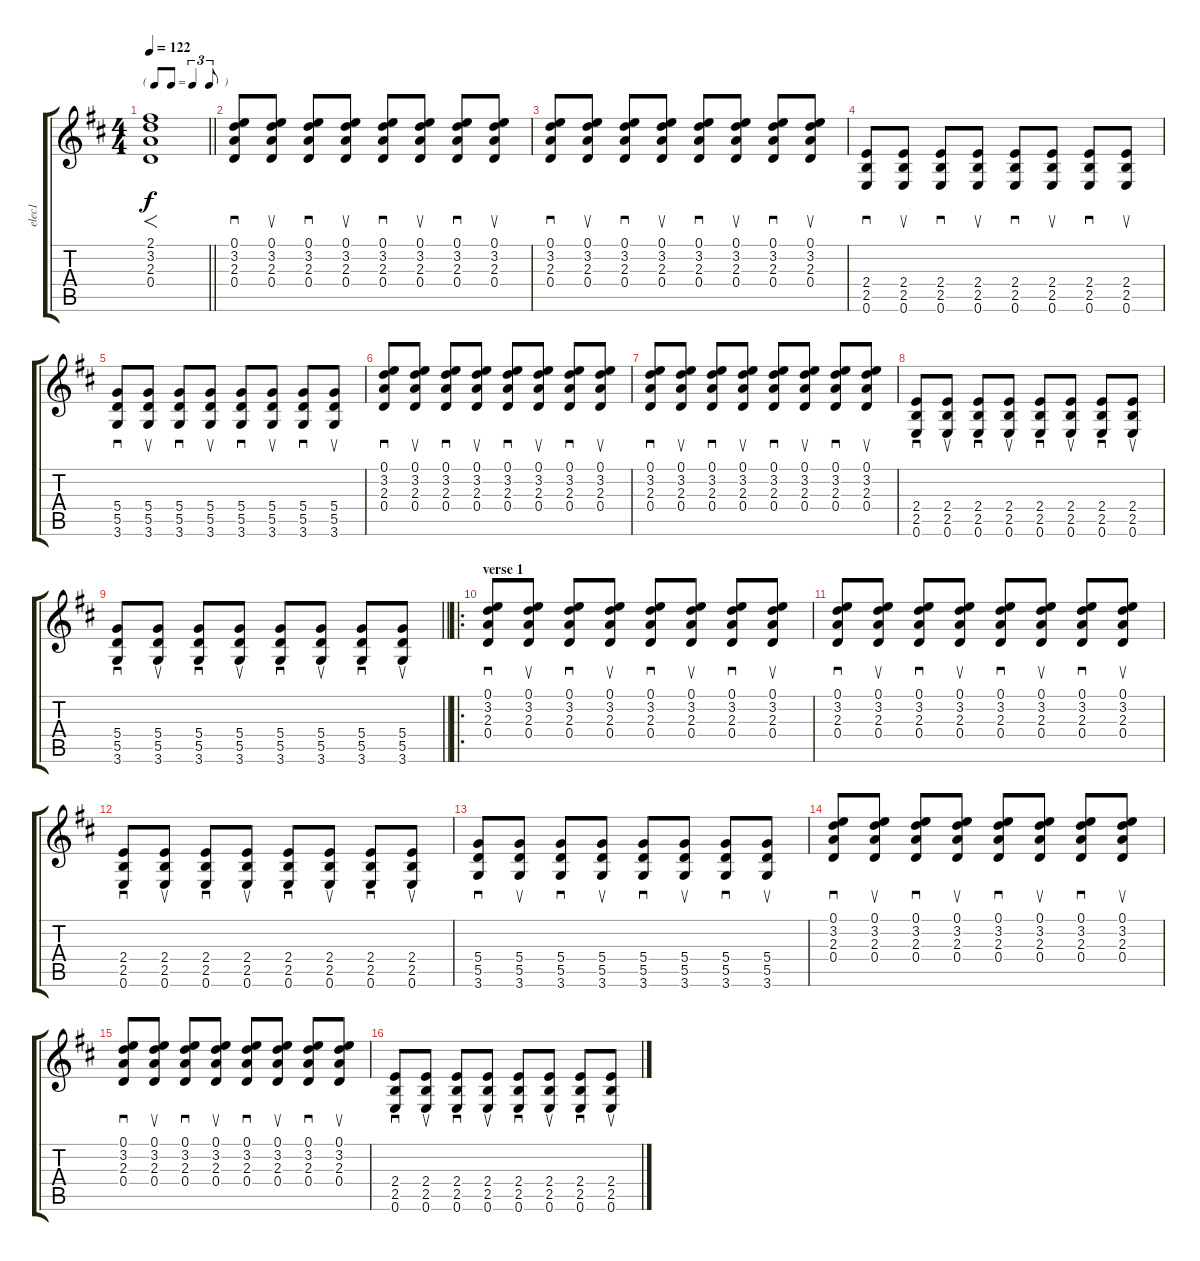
\track ("elec1" "elec1") {instrument distortionguitar}
\staff {score tabs}
\tuning (E4 B3 G3 D3 A2 E2) {hide}
\ts (4 4)
\tf triplet8th
\tempo 122
\clef g2
\barLineRight lightlight
\ks d
(2.1 3.2 2.3 0.4).1{f dy f instrument distortionguitar} |
(0.1 3.2 2.3 0.4).8{sd} (0.1 3.2 2.3 0.4).8{su} (0.1 3.2 2.3 0.4).8{sd} (0.1 3.2 2.3 0.4).8{su} (0.1 3.2 2.3 0.4).8{sd} (0.1 3.2 2.3 0.4).8{su} (0.1 3.2 2.3 0.4).8{sd} (0.1 3.2 2.3 0.4).8{su} |
(0.1 3.2 2.3 0.4).8{sd} (0.1 3.2 2.3 0.4).8{su} (0.1 3.2 2.3 0.4).8{sd} (0.1 3.2 2.3 0.4).8{su} (0.1 3.2 2.3 0.4).8{sd} (0.1 3.2 2.3 0.4).8{su} (0.1 3.2 2.3 0.4).8{sd} (0.1 3.2 2.3 0.4).8{su} |
(2.4 2.5 0.6).8{sd} (2.4 2.5 0.6).8{su} (2.4 2.5 0.6).8{sd} (2.4 2.5 0.6).8{su} (2.4 2.5 0.6).8{sd} (2.4 2.5 0.6).8{su} (2.4 2.5 0.6).8{sd} (2.4 2.5 0.6).8{su} |
(5.4 5.5 3.6).8{sd} (5.4 5.5 3.6).8{su} (5.4 5.5 3.6).8{sd} (5.4 5.5 3.6).8{su} (5.4 5.5 3.6).8{sd} (5.4 5.5 3.6).8{su} (5.4 5.5 3.6).8{sd} (5.4 5.5 3.6).8{su} |
(0.1 3.2 2.3 0.4).8{sd} (0.1 3.2 2.3 0.4).8{su} (0.1 3.2 2.3 0.4).8{sd} (0.1 3.2 2.3 0.4).8{su} (0.1 3.2 2.3 0.4).8{sd} (0.1 3.2 2.3 0.4).8{su} (0.1 3.2 2.3 0.4).8{sd} (0.1 3.2 2.3 0.4).8{su} |
(0.1 3.2 2.3 0.4).8{sd} (0.1 3.2 2.3 0.4).8{su} (0.1 3.2 2.3 0.4).8{sd} (0.1 3.2 2.3 0.4).8{su} (0.1 3.2 2.3 0.4).8{sd} (0.1 3.2 2.3 0.4).8{su} (0.1 3.2 2.3 0.4).8{sd} (0.1 3.2 2.3 0.4).8{su} |
(2.4 2.5 0.6).8{sd} (2.4 2.5 0.6).8{su} (2.4 2.5 0.6).8{sd} (2.4 2.5 0.6).8{su} (2.4 2.5 0.6).8{sd} (2.4 2.5 0.6).8{su} (2.4 2.5 0.6).8{sd} (2.4 2.5 0.6).8{su} |
\barLineRight lightlight
(5.4 5.5 3.6).8{sd} (5.4 5.5 3.6).8{su} (5.4 5.5 3.6).8{sd} (5.4 5.5 3.6).8{su} (5.4 5.5 3.6).8{sd} (5.4 5.5 3.6).8{su} (5.4 5.5 3.6).8{sd} (5.4 5.5 3.6).8{su} |
\ro
\section ("" "verse 1")
(0.1 3.2 2.3 0.4).8{sd} (0.1 3.2 2.3 0.4).8{su} (0.1 3.2 2.3 0.4).8{sd} (0.1 3.2 2.3 0.4).8{su} (0.1 3.2 2.3 0.4).8{sd} (0.1 3.2 2.3 0.4).8{su} (0.1 3.2 2.3 0.4).8{sd} (0.1 3.2 2.3 0.4).8{su} |
(0.1 3.2 2.3 0.4).8{sd} (0.1 3.2 2.3 0.4).8{su} (0.1 3.2 2.3 0.4).8{sd} (0.1 3.2 2.3 0.4).8{su} (0.1 3.2 2.3 0.4).8{sd} (0.1 3.2 2.3 0.4).8{su} (0.1 3.2 2.3 0.4).8{sd} (0.1 3.2 2.3 0.4).8{su} |
(2.4 2.5 0.6).8{sd} (2.4 2.5 0.6).8{su} (2.4 2.5 0.6).8{sd} (2.4 2.5 0.6).8{su} (2.4 2.5 0.6).8{sd} (2.4 2.5 0.6).8{su} (2.4 2.5 0.6).8{sd} (2.4 2.5 0.6).8{su} |
(5.4 5.5 3.6).8{sd} (5.4 5.5 3.6).8{su} (5.4 5.5 3.6).8{sd} (5.4 5.5 3.6).8{su} (5.4 5.5 3.6).8{sd} (5.4 5.5 3.6).8{su} (5.4 5.5 3.6).8{sd} (5.4 5.5 3.6).8{su} |
(0.1 3.2 2.3 0.4).8{sd} (0.1 3.2 2.3 0.4).8{su} (0.1 3.2 2.3 0.4).8{sd} (0.1 3.2 2.3 0.4).8{su} (0.1 3.2 2.3 0.4).8{sd} (0.1 3.2 2.3 0.4).8{su} (0.1 3.2 2.3 0.4).8{sd} (0.1 3.2 2.3 0.4).8{su} |
(0.1 3.2 2.3 0.4).8{sd} (0.1 3.2 2.3 0.4).8{su} (0.1 3.2 2.3 0.4).8{sd} (0.1 3.2 2.3 0.4).8{su} (0.1 3.2 2.3 0.4).8{sd} (0.1 3.2 2.3 0.4).8{su} (0.1 3.2 2.3 0.4).8{sd} (0.1 3.2 2.3 0.4).8{su} |
(2.4 2.5 0.6).8{sd} (2.4 2.5 0.6).8{su} (2.4 2.5 0.6).8{sd} (2.4 2.5 0.6).8{su} (2.4 2.5 0.6).8{sd} (2.4 2.5 0.6).8{su} (2.4 2.5 0.6).8{sd} (2.4 2.5 0.6).8{su}
